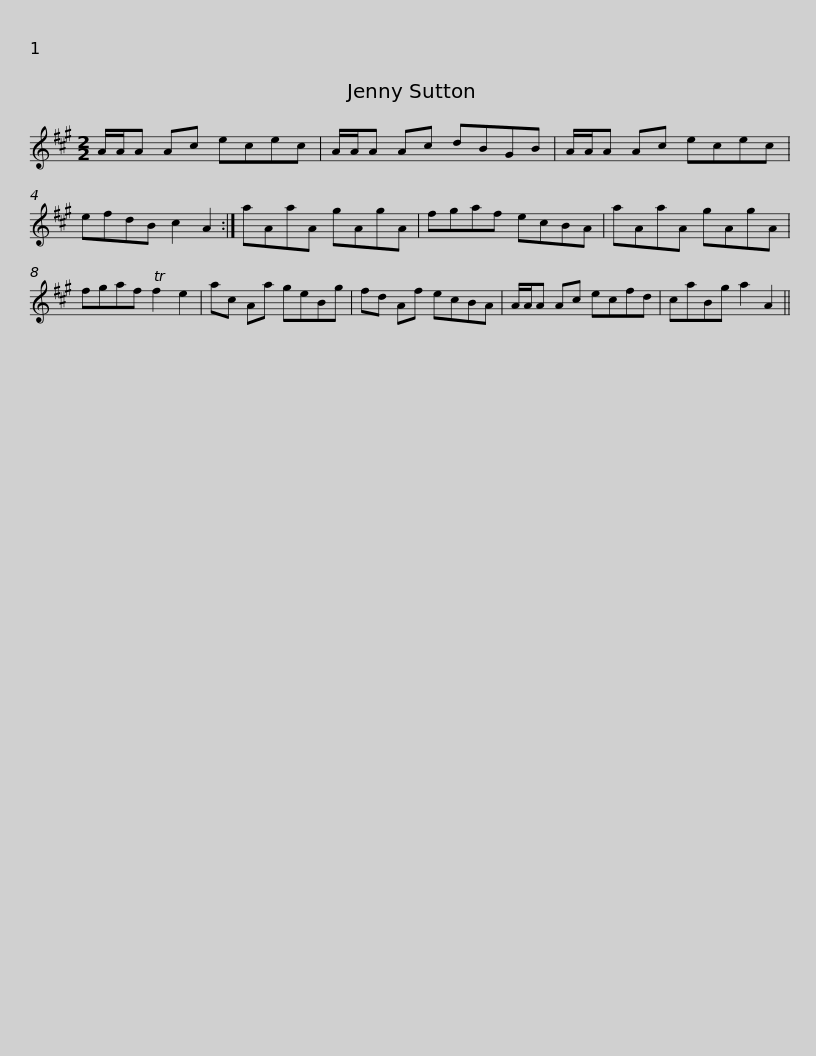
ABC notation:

X:1
L:1/8
M:2/2
I:linebreak $
K:A
V:1 treble
V:1
 A/A/A Ac ecec | A/A/A Ac dBGB | A/A/A Ac ecec | efdB c2 A2 :| aAaA gAgA |$ %5
 fgaf ecBA | aAaA gAgA | fgaf Tf2 e2 | ac Aa geBg | fd Af ecBA |$ %10
 A/A/A Ac ecfd | caBg a2 A2 || %12
